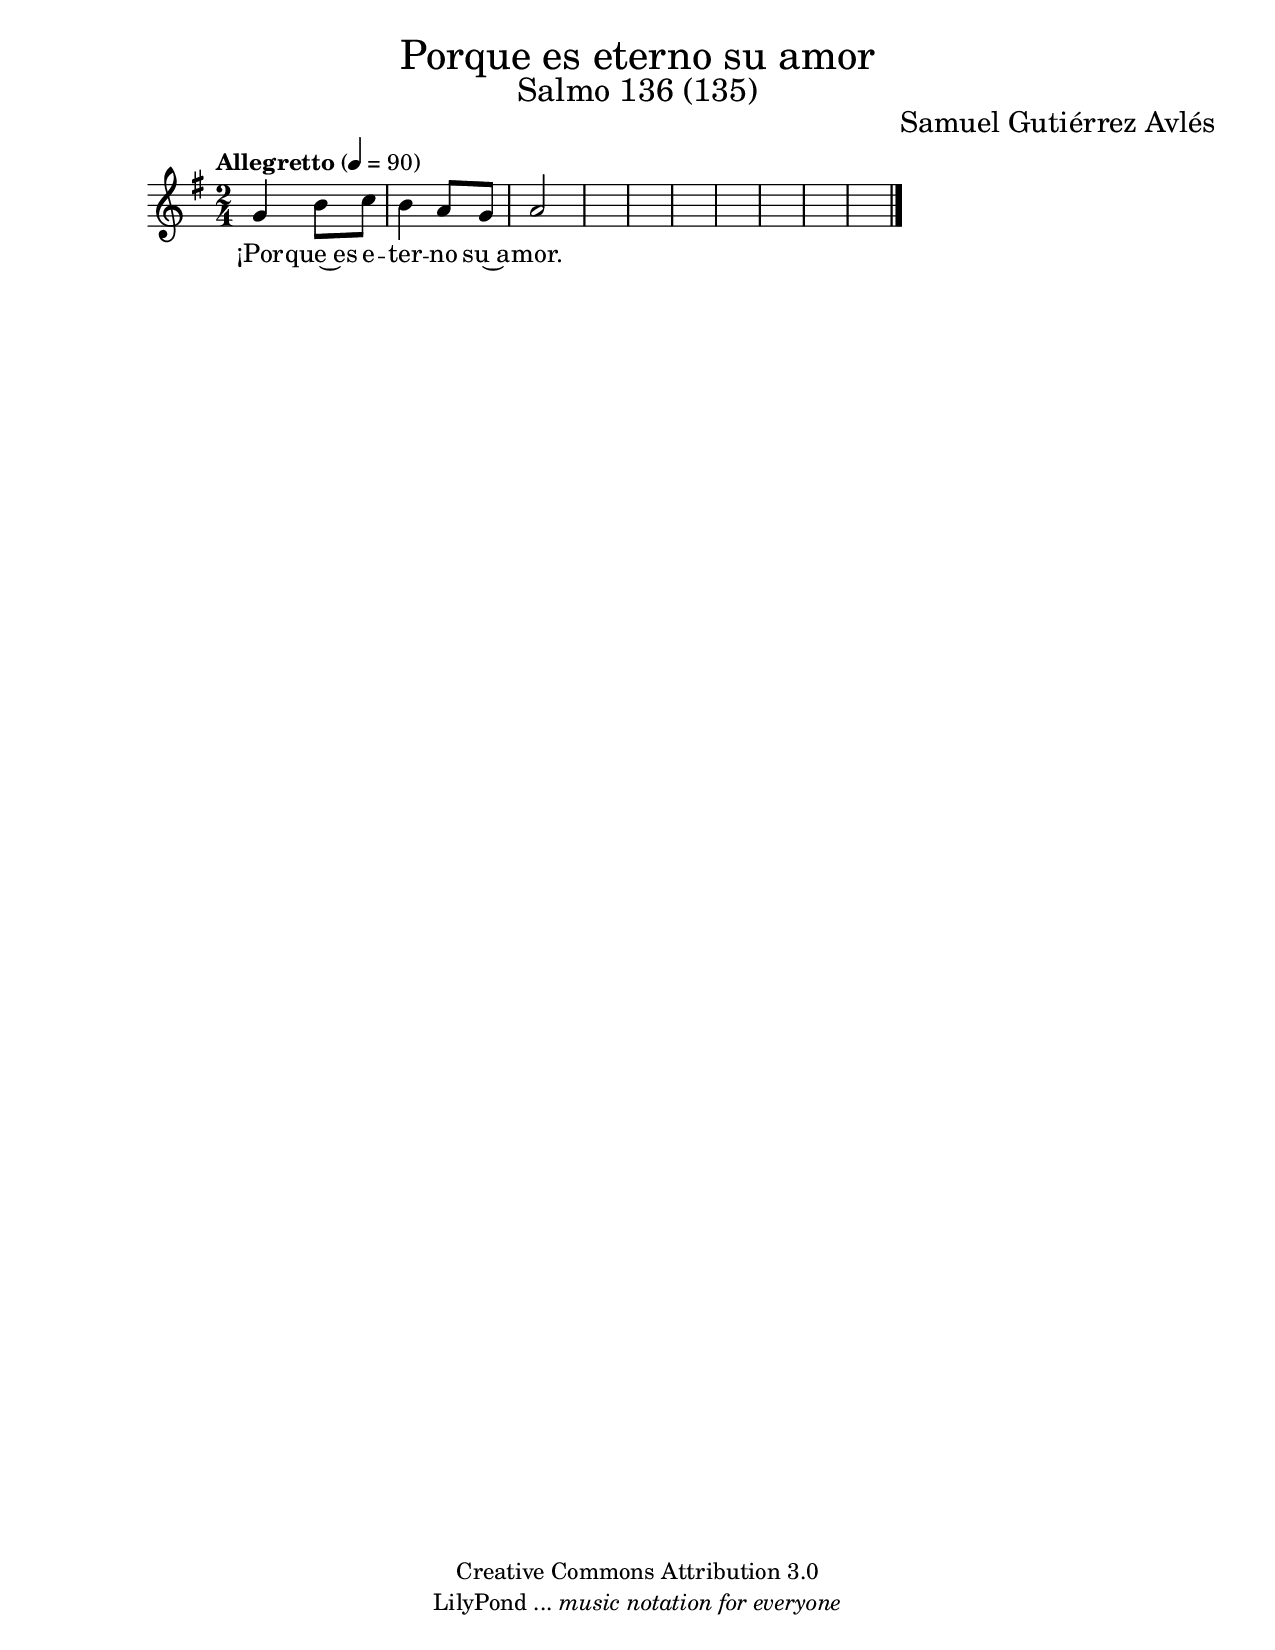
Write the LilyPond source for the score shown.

% Salmo 136, en honor a la eleccion de lorena del amor de Dios como madre
%priora del monasterio maria madre de misericordia y san jose, managua.
\language "espanol"
\version "2.19.82"

%#(set-global-staff-size 22)

\markup { \fill-line { \center-column { \fontsize #5 "Porque es eterno su amor" \fontsize #3 "Salmo 136 (135)" } } }

\markup { \fill-line { " " \fontsize #2 "Samuel Gutiérrez Avlés" } }

\header {
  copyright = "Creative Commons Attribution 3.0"
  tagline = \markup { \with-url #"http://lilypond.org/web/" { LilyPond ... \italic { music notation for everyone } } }
  breakbefore = ##t
}

% --- Parametros globales
global = {
  \tempo "Allegretto" 4 = 90
  \key mi \minor
  \time 2/4
  s2*10
  \bar "|."
}

% --- Musica
musica = \relative do'' {

  sol4 si8 do si4 la8 sol la2
}

% --- Letra
letra = \lyricmode {

  ¡Por -- que~es e -- ter -- no su~a -- mor.

  Dad gra -- cias al Se -- ñor, por que~él es bue -- no. ¡Por -- que~es e -- ter -- no su~a -- mor. A -- le -- lu -- ya!

  Dad gra -- cias al Dios de los Dio -- ses, Se -- ñor de Se -- ño -- res. ¡Por -- que~es e -- ter -- no su~a -- mor. A -- le -- lu -- ya!
}

% --- Armonia
armonia = \new ChordNames {
  \set chordChanges = ##t
  \italianChords
  \chordmode { }
}


\score {
  <<
    \armonia
    \new Staff <<
      \new Voice = "voz" << \global \musica >>
      \new Lyrics \lyricsto "voz" \letra
    >>
  >>
  \midi {}
  \layout {}
}

\paper {
  #(set-paper-size "letter")
}
